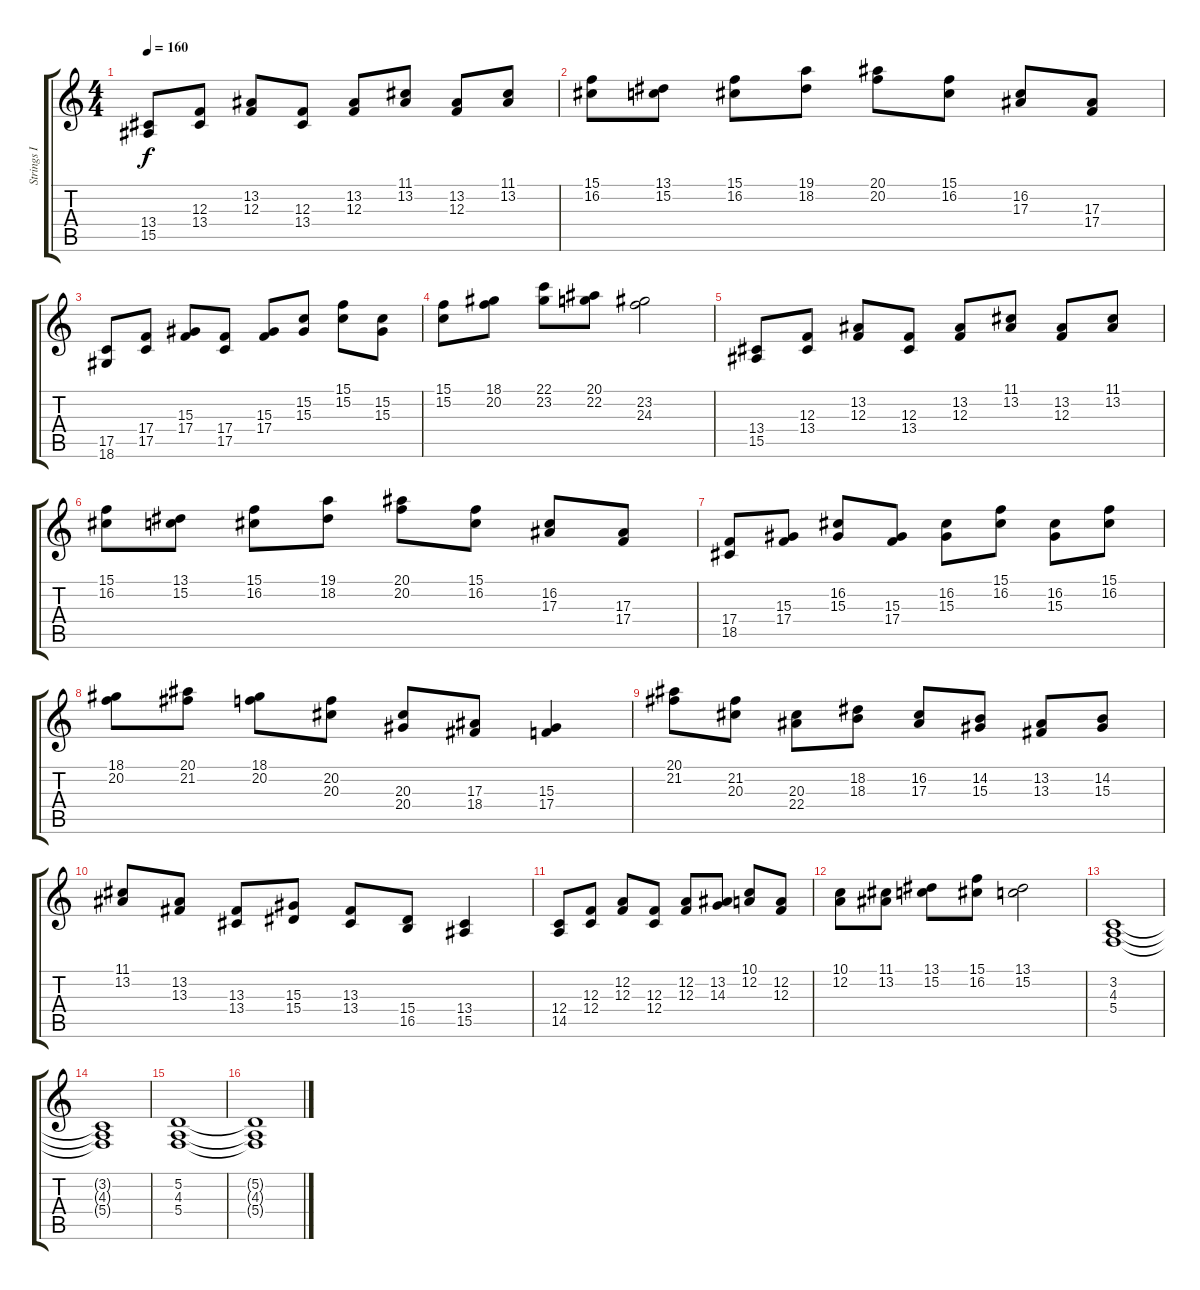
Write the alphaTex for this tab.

\track ("Strings I" "Strings I") {instrument stringensemble1}
\staff {score tabs}
\tuning (D4 A3 F3 C3 G2 D2) {hide}
\ts (4 4)
\tempo 160
\clef g2
\ks c
(13.4 15.5).8{dy f} (12.3 13.4).8 (13.2 12.3).8 (12.3 13.4).8 (13.2 12.3).8 (11.1 13.2).8 (13.2 12.3).8 (11.1 13.2).8 |
(15.1 16.2).8 (13.1 15.2).8 (15.1 16.2).8 (19.1 18.2).8 (20.1 20.2).8 (15.1 16.2).8 (16.2 17.3).8 (17.3 17.4).8 |
(17.5 18.6).8 (17.4 17.5).8 (15.3 17.4).8 (17.4 17.5).8 (15.3 17.4).8 (15.2 15.3).8 (15.1 15.2).8 (15.2 15.3).8 |
(15.1 15.2).8 (18.1 20.2).8 (22.1 23.2).8 (20.1 22.2).8 (23.2 24.3).2 |
(13.4 15.5).8 (12.3 13.4).8 (13.2 12.3).8 (12.3 13.4).8 (13.2 12.3).8 (11.1 13.2).8 (13.2 12.3).8 (11.1 13.2).8 |
(15.1 16.2).8 (13.1 15.2).8 (15.1 16.2).8 (19.1 18.2).8 (20.1 20.2).8 (15.1 16.2).8 (16.2 17.3).8 (17.3 17.4).8 |
(17.4 18.5).8 (15.3 17.4).8 (16.2 15.3).8 (15.3 17.4).8 (16.2 15.3).8 (15.1 16.2).8 (16.2 15.3).8 (15.1 16.2).8 |
(18.1 20.2).8 (20.1 21.2).8 (18.1 20.2).8 (20.2 20.3).8 (20.3 20.4).8 (17.3 18.4).8 (15.3 17.4).4 |
(20.1 21.2).8 (21.2 20.3).8 (20.3 22.4).8 (18.2 18.3).8 (16.2 17.3).8 (14.2 15.3).8 (13.2 13.3).8 (14.2 15.3).8 |
(11.1 13.2).8 (13.2 13.3).8 (13.3 13.4).8 (15.3 15.4).8 (13.3 13.4).8 (15.4 16.5).8 (13.4 15.5).4 |
(12.4 14.5).8{volume 10} (12.3 12.4).8 (12.2 12.3).8 (12.3 12.4).8 (12.2 12.3).8 (13.2 14.3).8 (10.1 12.2).8 (12.2 12.3).8 |
(10.1 12.2).8 (11.1 13.2).8 (13.1 15.2).8 (15.1 16.2).8 (13.1 15.2).2 |
(3.2 4.3 5.4).1 |
(3.2{t} 4.3{t} 5.4{t}).1 |
(5.2 4.3 5.4).1{volume 10} |
(5.2{t} 4.3{t} 5.4{t}).1
